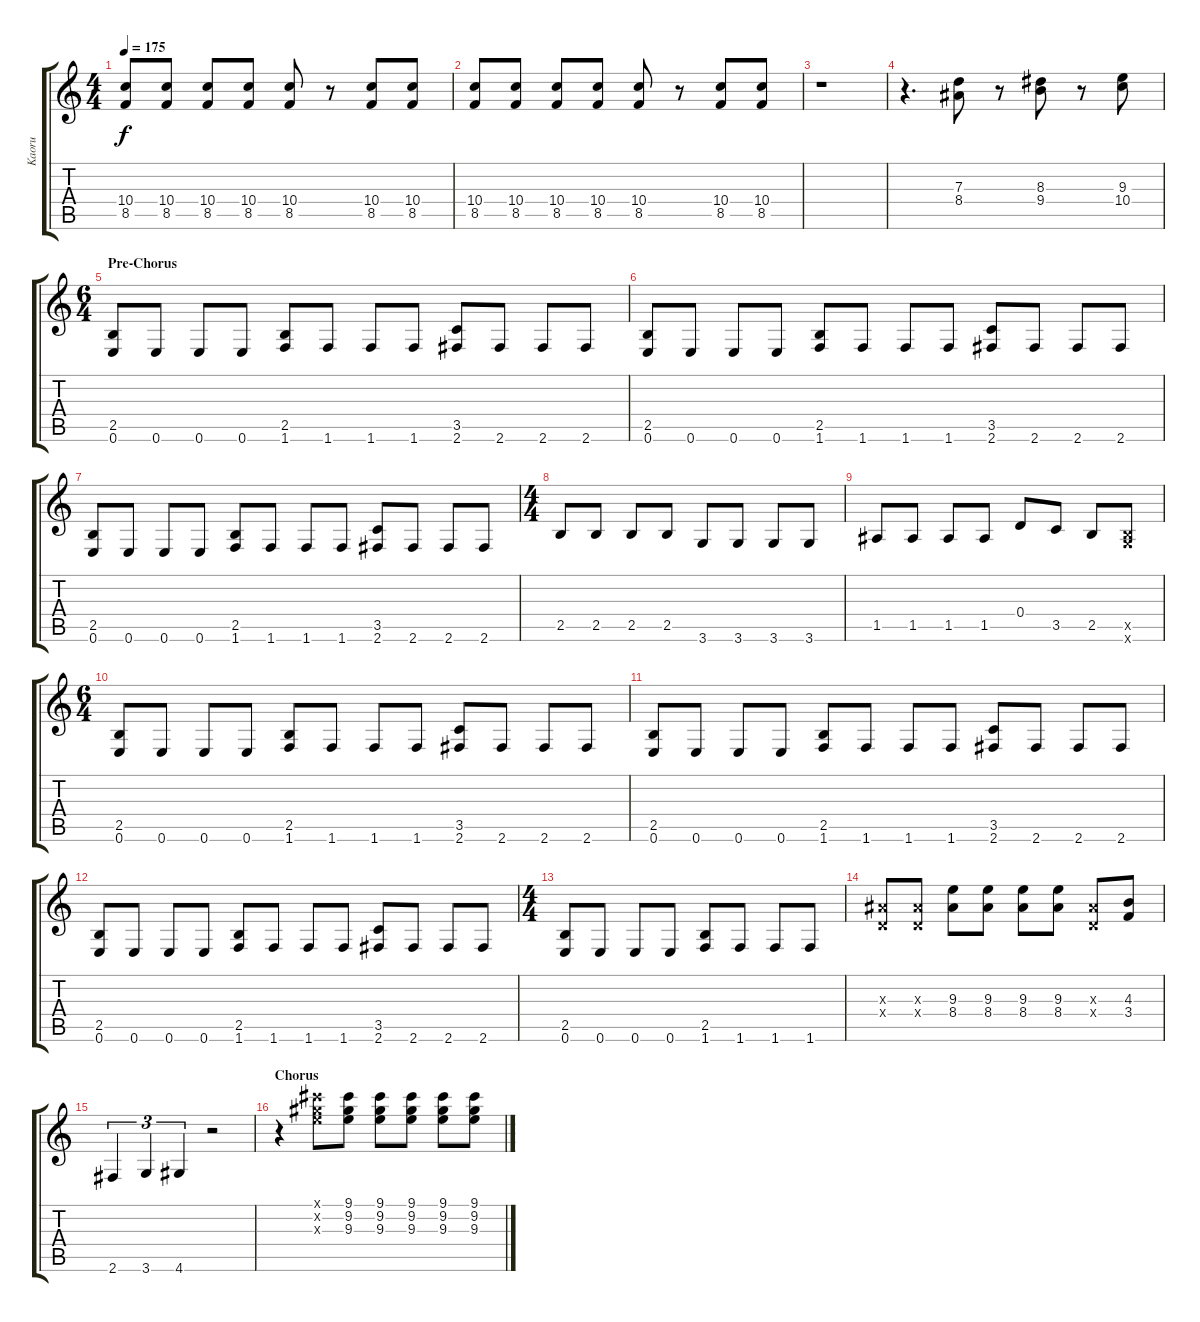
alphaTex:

\track ("Kaoru" "Kaoru") {instrument distortionguitar}
\staff {score tabs}
\tuning (E4 B3 G3 D3 A2 E2) {hide}
\ts (4 4)
\tempo 175
\clef g2
\ks c
(10.4 8.5).8{dy f} (10.4 8.5).8 (10.4 8.5).8 (10.4 8.5).8 (10.4 8.5).8 r.8 (10.4 8.5).8 (10.4 8.5).8 |
(10.4 8.5).8 (10.4 8.5).8 (10.4 8.5).8 (10.4 8.5).8 (10.4 8.5).8 r.8 (10.4 8.5).8 (10.4 8.5).8 |
r.1 |
r.4{d} (7.3 8.4).8 r.8 (8.3 9.4).8 r.8 (9.3 10.4).8 |
\ts (6 4)
\section ("" "Pre-Chorus")
(2.5 0.6).8 0.6.8 0.6.8 0.6.8 (2.5 1.6).8 1.6.8 1.6.8 1.6.8 (3.5 2.6).8 2.6.8 2.6.8 2.6.8 |
(2.5 0.6).8 0.6.8 0.6.8 0.6.8 (2.5 1.6).8 1.6.8 1.6.8 1.6.8 (3.5 2.6).8 2.6.8 2.6.8 2.6.8 |
(2.5 0.6).8 0.6.8 0.6.8 0.6.8 (2.5 1.6).8 1.6.8 1.6.8 1.6.8 (3.5 2.6).8 2.6.8 2.6.8 2.6.8 |
\ts (4 4)
2.5.8 2.5.8 2.5.8 2.5.8 3.6.8 3.6.8 3.6.8 3.6.8 |
1.5.8 1.5.8 1.5.8 1.5.8 0.4.8 3.5.8 2.5.8 (2.5{x} 3.6{x}).8 |
\ts (6 4)
(2.5 0.6).8 0.6.8 0.6.8 0.6.8 (2.5 1.6).8 1.6.8 1.6.8 1.6.8 (3.5 2.6).8 2.6.8 2.6.8 2.6.8 |
(2.5 0.6).8 0.6.8 0.6.8 0.6.8 (2.5 1.6).8 1.6.8 1.6.8 1.6.8 (3.5 2.6).8 2.6.8 2.6.8 2.6.8 |
(2.5 0.6).8 0.6.8 0.6.8 0.6.8 (2.5 1.6).8 1.6.8 1.6.8 1.6.8 (3.5 2.6).8 2.6.8 2.6.8 2.6.8 |
\ts (4 4)
(2.5 0.6).8 0.6.8 0.6.8 0.6.8 (2.5 1.6).8 1.6.8 1.6.8 1.6.8 |
(3.3{x} 0.4{x}).8 (3.3{x} 0.4{x}).8 (9.3 8.4).8 (9.3 8.4).8 (9.3 8.4).8 (9.3 8.4).8 (3.3{x} 0.4{x}).8 (4.3 3.4).8 |
2.6.4{tu (3 2)} 3.6.4{tu (3 2)} 4.6.4{tu (3 2)} r.2 |
\section ("" "Chorus")
r.4 (9.1{x} 9.2{x} 9.3{x}).8 (9.1 9.2 9.3).8 (9.1 9.2 9.3).8 (9.1 9.2 9.3).8 (9.1 9.2 9.3).8 (9.1 9.2 9.3).8
